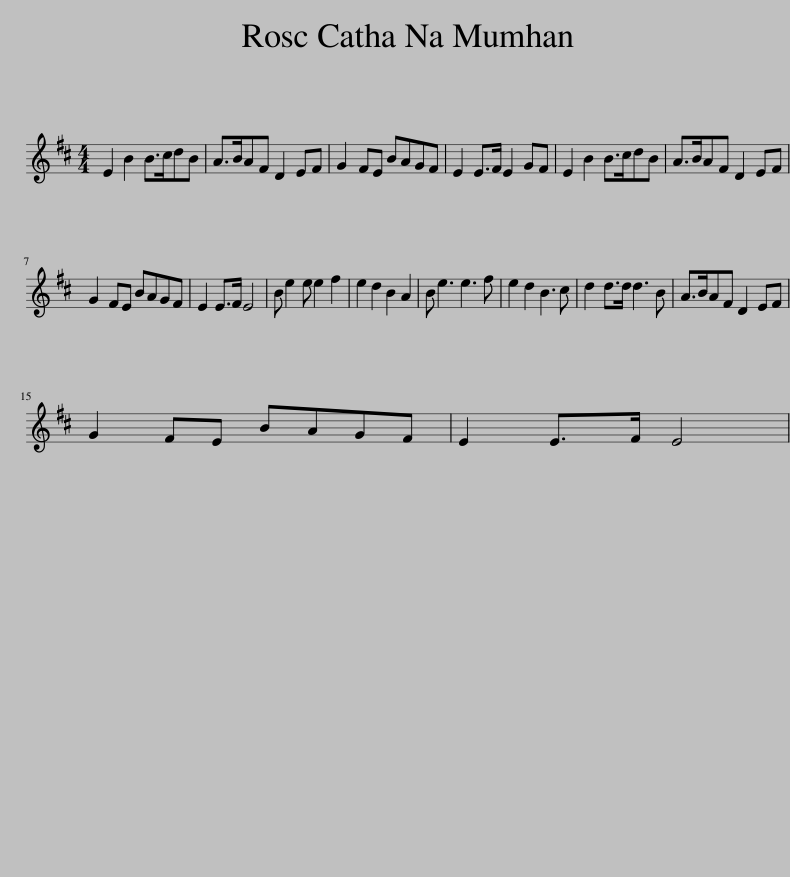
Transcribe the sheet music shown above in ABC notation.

X:1
L:1/8
M:4/4
I:linebreak $
K:D
V:1 treble
V:1
 E2 B2 B>cdB | A>BAF D2 EF | G2 FE BAGF | E2 E>F E2 GF | E2 B2 B>cdB | %5
 A>BAF D2 EF |$ G2 FE BAGF | E2 E>F E4 | B e2 e e2 f2 | e2 d2 B2 A2 | %10
 B e3 e3 f | e2 d2 B3 c | d2 d>d d3 B | A>BAF D2 EF |$ G2 FE BAGF | %15
 E2 E>F E4 | %16
